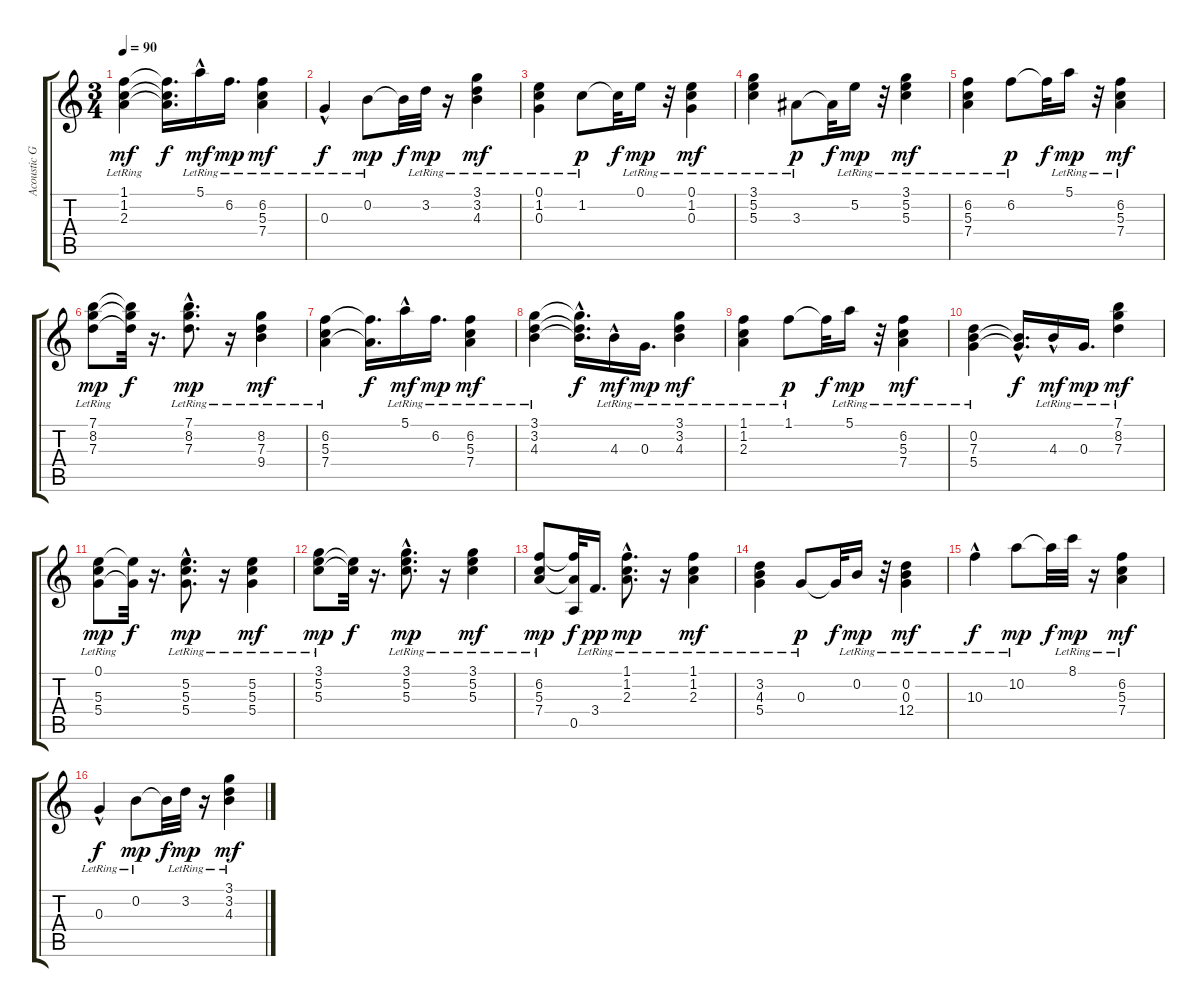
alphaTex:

\track ("Acoustic Guitar (Steel)" "Acoustic G") {instrument acousticguitarsteel}
\staff {score tabs}
\tuning (E4 B3 G3 D3 A2 E2) {hide}
\ts (3 4)
\tempo 90
\clef g2
\ks c
(1.1{lr} 1.2{lr} 2.3{lr}).4{dy mf} (1.1{t} 1.2{t} 2.3{t}).16{d dy f} 5.1{hac lr}.16{dy mf} 6.2{lr}.16{d dy mp} (6.2{lr} 5.3{lr} 7.4{lr}).4{dy mf} |
0.3{hac lr}.4{dy f} 0.2{lr}.8{dy mp} 0.2{t}.32{dy f} 3.2{lr}.32{dy mp} r.16 (3.1{lr} 3.2{lr} 4.3{lr}).4{dy mf} |
(0.1{lr} 1.2{lr} 0.3{lr}).4 1.2{lr}.8{dy p} 1.2{t}.32{dy f} 0.1{lr}.16{dy mp} r.32 (0.1{lr} 1.2{lr} 0.3{lr}).4{dy mf} |
(3.1{lr} 5.2{lr} 5.3{lr}).4 3.3{lr}.8{dy p} 3.3{t}.32{dy f} 5.2{lr}.16{dy mp} r.32 (3.1{lr} 5.2{lr} 5.3{lr}).4{dy mf} |
(6.2{lr} 5.3{lr} 7.4{lr}).4 6.2{lr}.8{dy p} 6.2{t}.32{dy f} 5.1{lr}.16{dy mp} r.32 (6.2{lr} 5.3{lr} 7.4{lr}).4{dy mf} |
(7.1{lr} 8.2{lr} 7.3{lr}).8{dy mp} (7.1{t} 8.2{t} 7.3{t}).32{dy f} r.16{d} (7.1{hac lr} 8.2{hac lr} 7.3{hac lr}).8{d dy mp} r.16 (8.2{lr} 7.3{lr} 9.4{lr}).4{dy mf} |
(6.2{lr} 5.3{lr} 7.4{lr}).4 (6.2{t} 7.4{t}).16{d dy f} 5.1{hac lr}.16{dy mf} 6.2{lr}.16{d dy mp} (6.2{lr} 5.3{lr} 7.4{lr}).4{dy mf} |
(3.1{lr} 3.2{lr} 4.3{lr}).4 (3.1{t} 3.2{t} 4.3{hac t}).16{d dy f} 4.3{hac lr}.16{dy mf} 0.3{lr}.16{d dy mp} (3.1{lr} 3.2{lr} 4.3{lr}).4{dy mf} |
(1.1{lr} 1.2{lr} 2.3{lr}).4 1.1{lr}.8{dy p} 1.1{t}.32{dy f} 5.1{lr}.16{dy mp} r.32 (6.2{lr} 5.3{lr} 7.4{lr}).4{dy mf} |
(0.2{lr} 7.3{lr} 5.4{lr}).4 (0.2{hac t} 5.4{t}).16{d dy f} 4.3{hac lr}.16{dy mf} 0.3{lr}.16{d dy mp} (7.1{lr} 8.2{lr} 7.3{lr}).4{dy mf} |
(0.1{lr} 5.3{lr} 5.4{lr}).8{dy mp} (0.1{t} 5.4{t}).32{dy f} r.16{d} (5.2{hac lr} 5.3{hac lr} 5.4{hac lr}).8{d dy mp} r.16 (5.2{lr} 5.3{lr} 5.4{lr}).4{dy mf} |
(3.1{lr} 5.2{lr} 5.3{lr}).8{dy mp} (5.2{t} 5.3{t}).32{dy f} r.16{d} (3.1{hac lr} 5.2{hac lr} 5.3{hac lr}).8{d dy mp} r.16 (3.1{lr} 5.2{lr} 5.3{lr}).4{dy mf} |
(6.2{lr} 5.3{lr} 7.4{lr}).8{dy mp} (6.2{t} 7.4{t} 0.5).32{dy f} 3.4{lr}.16{d dy pp} (1.1{hac lr} 1.2{hac lr} 2.3{hac lr}).8{d dy mp} r.16 (1.1{lr} 1.2{lr} 2.3{lr}).4{dy mf} |
(3.2{lr} 4.3{lr} 5.4{lr}).4 0.3{lr}.8{dy p} 0.3{t}.32{dy f} 0.2{lr}.16{dy mp} r.32 (0.2{lr} 0.3{lr} 12.4{lr}).4{dy mf} |
10.3{hac lr}.4{dy f} 10.2{lr}.8{dy mp} 10.2{t}.32{dy f} 8.1{lr}.32{dy mp} r.16 (6.2{lr} 5.3{lr} 7.4{lr}).4{dy mf} |
0.3{hac lr}.4{dy f} 0.2{lr}.8{dy mp} 0.2{t}.32{dy f} 3.2{lr}.32{dy mp} r.16 (3.1{lr} 3.2{lr} 4.3{lr}).4{dy mf}
